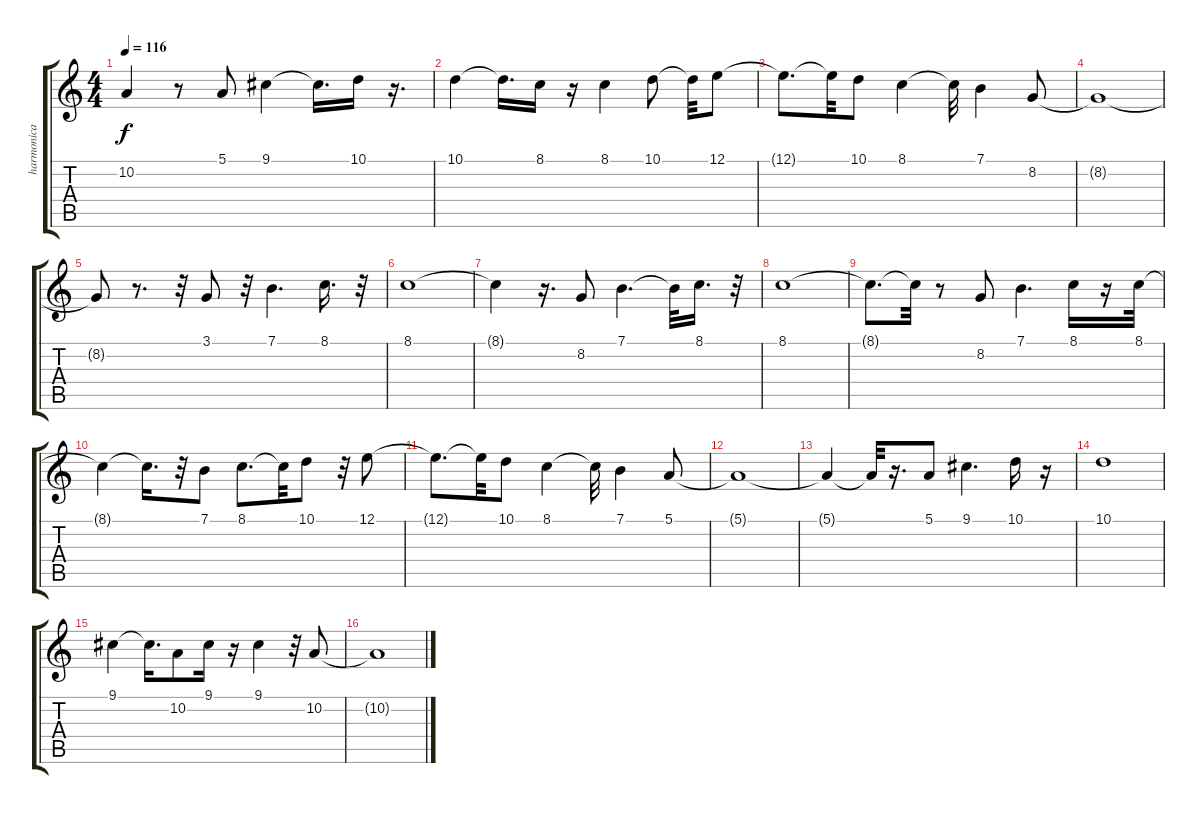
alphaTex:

\track ("harmonica" "harmonica") {instrument harmonica}
\staff {score tabs}
\tuning (E4 B3 G3 D3 A2 E2) {hide}
\ts (4 4)
\tempo 116
\clef g2
\ks c
10.2{t}.4{dy f} r.8 5.1.8 9.1.4 9.1{t}.16{d} 10.1.16 r.16{d} |
10.1.4 10.1{t}.16{d} 8.1.16 r.16 8.1.4 10.1.8 10.1{t}.32 12.1.8 |
12.1{t}.8{d} 12.1{t}.32 10.1.8 8.1.4 8.1{t}.32 7.1.4 8.2.8 |
8.2{t}.1 |
8.2{t}.8 r.8{d} r.32 3.1.8 r.32 7.1.4{d} 8.1.16{d} r.32 |
8.1.1 |
8.1{t}.4 r.16{d} 8.2.8 7.1.4{d} 7.1{t}.32 8.1.16{d} r.32 |
8.1.1 |
8.1{t}.8{d} 8.1{t}.32 r.8 8.2.8 7.1.4{d} 8.1.16 r.16 8.1.32 |
8.1{t}.4 8.1{t}.16{d} r.32 7.1.8 8.1.8{d} 8.1{t}.32 10.1.8 r.32 12.1.8 |
12.1{t}.8{d} 12.1{t}.32 10.1.8 8.1.4 8.1{t}.32 7.1.4 5.1.8 |
5.1{t}.1 |
5.1{t}.4 5.1{t}.32 r.16{d} 5.1.8 9.1.4{d} 10.1.16 r.16 |
10.1.1 |
9.1.4 9.1{t}.16{d} 10.2.8 9.1.16 r.16 9.1.4 r.32 10.2.8 |
10.2{t}.1
